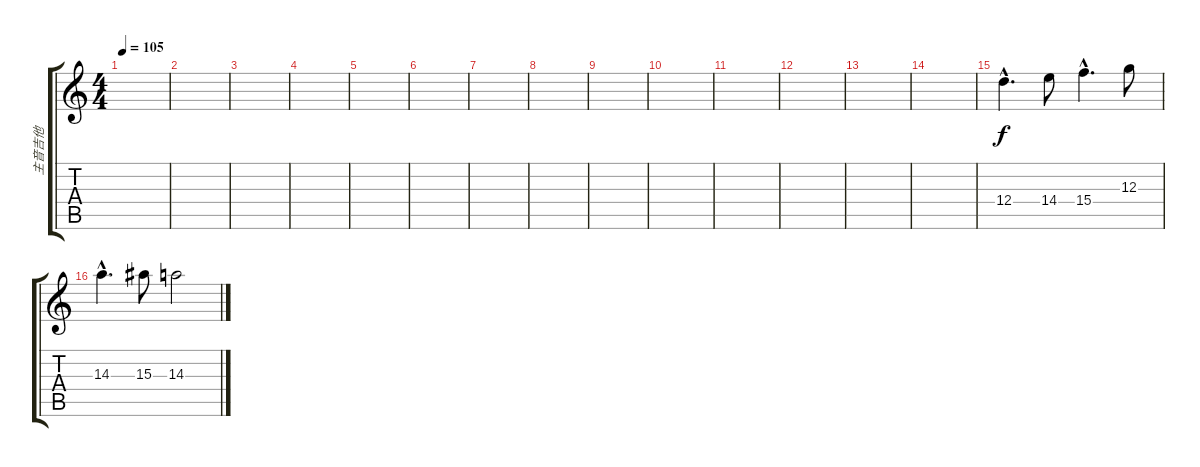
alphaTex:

\track ("主音吉他" "主音吉他") {instrument overdrivenguitar}
\staff {score tabs}
\tuning (E4 B3 G3 D3 A2 E2) {hide}
\ts (4 4)
\tempo 105
\clef g2
\ks c
|
|
|
|
|
|
|
|
|
|
|
|
|
|
12.4{hac}.4{d} 14.4.8 15.4{hac}.4{d} 12.3.8 |
14.3{hac}.4{d} 15.3.8 14.3.2
